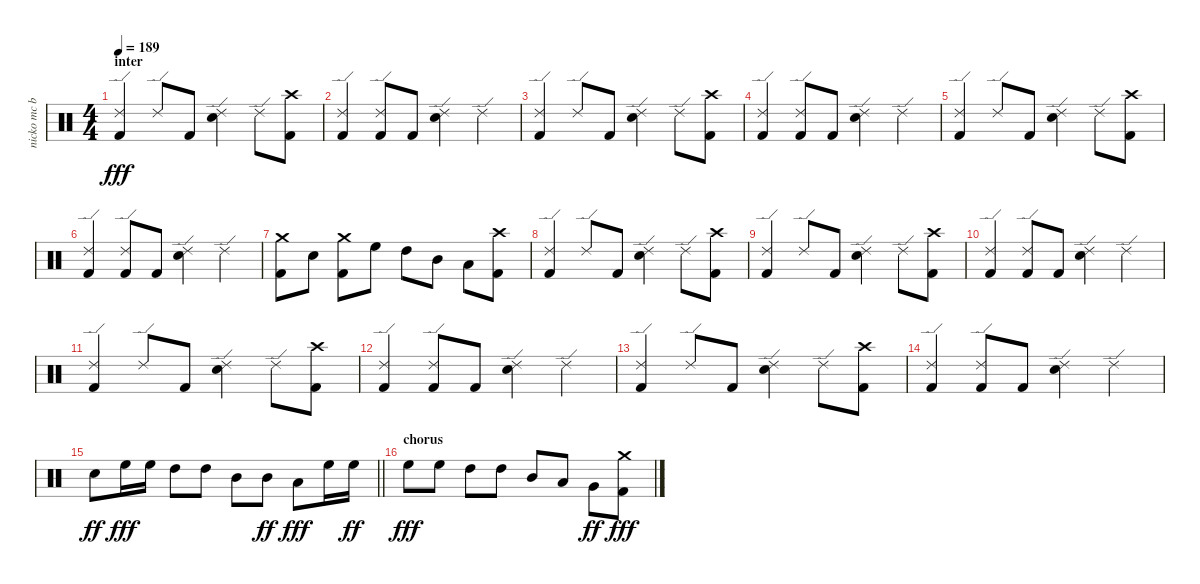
\track ("nicko mc brain" "nicko mc b") {instrument percussion}
\staff {score}
\articulation defaults
\ts (4 4)
\section ("" "inter")
\tempo 189
\clef neutral
\ks c
("Ride (edge) 2" "Kick (hit) 2").4{dy fff} "Ride (edge) 2".8 "Kick (hit) 2".8 ("Ride (edge) 2" "Electric Snare (hit)").4 "Ride (edge) 2".8 ("Crash high (hit)" "Kick (hit) 2").8 |
("Ride (edge) 2" "Kick (hit) 2").4 ("Ride (edge) 2" "Kick (hit) 2").8 "Kick (hit) 2".8 ("Ride (edge) 2" "Electric Snare (hit)").4 "Ride (edge) 2".4 |
("Ride (edge) 2" "Kick (hit) 2").4 "Ride (edge) 2".8 "Kick (hit) 2".8 ("Ride (edge) 2" "Electric Snare (hit)").4 "Ride (edge) 2".8 ("Crash high (hit)" "Kick (hit) 2").8 |
("Ride (edge) 2" "Kick (hit) 2").4 ("Ride (edge) 2" "Kick (hit) 2").8 "Kick (hit) 2".8 ("Ride (edge) 2" "Electric Snare (hit)").4 "Ride (edge) 2".4 |
("Ride (edge) 2" "Kick (hit) 2").4 "Ride (edge) 2".8 "Kick (hit) 2".8 ("Ride (edge) 2" "Electric Snare (hit)").4 "Ride (edge) 2".8 ("Crash high (hit)" "Kick (hit) 2").8 |
("Ride (edge) 2" "Kick (hit) 2").4 ("Ride (edge) 2" "Kick (hit) 2").8 "Kick (hit) 2".8 ("Ride (edge) 2" "Electric Snare (hit)").4 "Ride (edge) 2".4 |
("Crash medium (hit)" "Kick (hit) 2").8 "Electric Snare (hit)".8 ("Crash medium (hit)" "Kick (hit) 2").8 "High Floor Tom (hit)".8 "High Tom (hit)".8 "Mid Tom (hit)".8 "Low Tom (hit)".8 ("Crash high (hit)" "Kick (hit) 2").8 |
("Ride (edge) 2" "Kick (hit) 2").4 "Ride (edge) 2".8 "Kick (hit) 2".8 ("Ride (edge) 2" "Electric Snare (hit)").4 "Ride (edge) 2".8 ("Crash high (hit)" "Kick (hit) 2").8 |
("Ride (edge) 2" "Kick (hit) 2").4 "Ride (edge) 2".8 "Kick (hit) 2".8 ("Ride (edge) 2" "Electric Snare (hit)").4 "Ride (edge) 2".8 ("Crash high (hit)" "Kick (hit) 2").8 |
("Ride (edge) 2" "Kick (hit) 2").4 ("Ride (edge) 2" "Kick (hit) 2").8 "Kick (hit) 2".8 ("Ride (edge) 2" "Electric Snare (hit)").4 "Ride (edge) 2".4 |
("Ride (edge) 2" "Kick (hit) 2").4 "Ride (edge) 2".8 "Kick (hit) 2".8 ("Ride (edge) 2" "Electric Snare (hit)").4 "Ride (edge) 2".8 ("Crash high (hit)" "Kick (hit) 2").8 |
("Ride (edge) 2" "Kick (hit) 2").4 ("Ride (edge) 2" "Kick (hit) 2").8 "Kick (hit) 2".8 ("Ride (edge) 2" "Electric Snare (hit)").4 "Ride (edge) 2".4 |
("Ride (edge) 2" "Kick (hit) 2").4 "Ride (edge) 2".8 "Kick (hit) 2".8 ("Ride (edge) 2" "Electric Snare (hit)").4 "Ride (edge) 2".8 ("Crash high (hit)" "Kick (hit) 2").8 |
("Ride (edge) 2" "Kick (hit) 2").4 ("Ride (edge) 2" "Kick (hit) 2").8 "Kick (hit) 2".8 ("Ride (edge) 2" "Electric Snare (hit)").4 "Ride (edge) 2".4 |
\barLineRight lightlight "Electric Snare (hit)".8{dy ff} "High Floor Tom (hit)".16{dy fff} "High Floor Tom (hit)".16 "High Tom (hit)".8 "High Tom (hit)".8 "Mid Tom (hit)".8 "Mid Tom (hit)".8{dy ff} "Low Tom (hit)".8{dy fff} "High Floor Tom (hit)".16 "High Floor Tom (hit)".16{dy ff}
|
\section ("" "chorus")
"High Floor Tom (hit)".8{dy fff} "High Floor Tom (hit)".8 "High Tom (hit)".8 "High Tom (hit)".8 "Mid Tom (hit)".8 "Low Tom (hit)".8 "Very Low Tom (hit)".8{dy ff} ("Crash medium (hit)" "Kick (hit) 2").8{dy fff}
